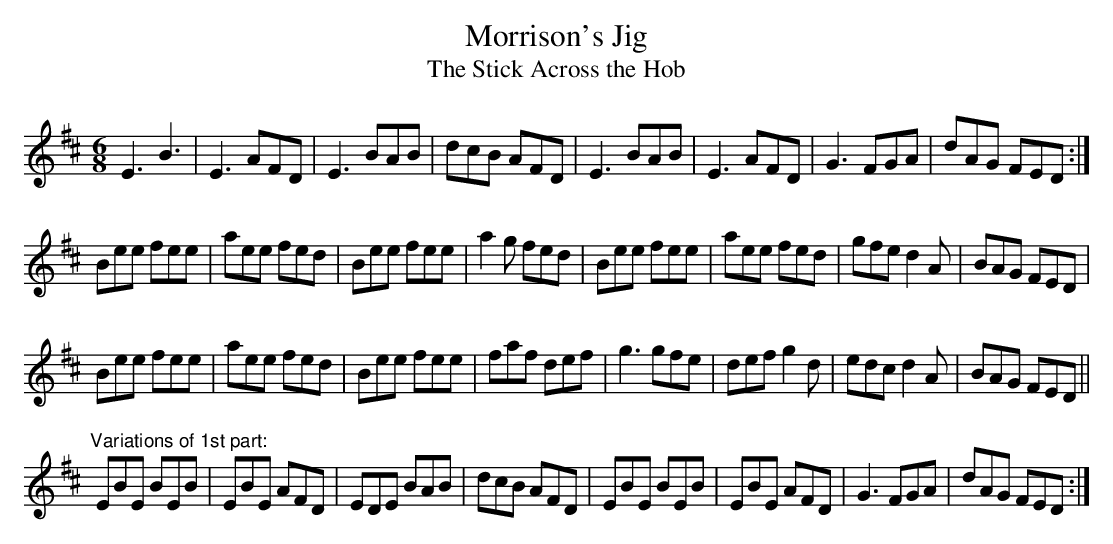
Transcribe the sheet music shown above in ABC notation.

X:1
T:Morrison's Jig
T:Stick Across the Hob, The
M:6/8
K:Edor
E3 B3|E3 AFD|E3 BAB|dcB AFD|E3 BAB|E3 AFD|G3 FGA|dAG FED:|
Bee fee|aee fed|Bee fee|a2g fed|Bee fee|aee fed|gfe d2A|BAG FED|
Bee fee|aee fed|Bee fee|faf def|g3 gfe|def g2d|edc d2A|BAG FED||
"Variations of 1st part:"
EBE BEB|EBE AFD|EDE BAB|dcB AFD|EBE BEB|EBE AFD|G3 FGA|dAG FED:|
